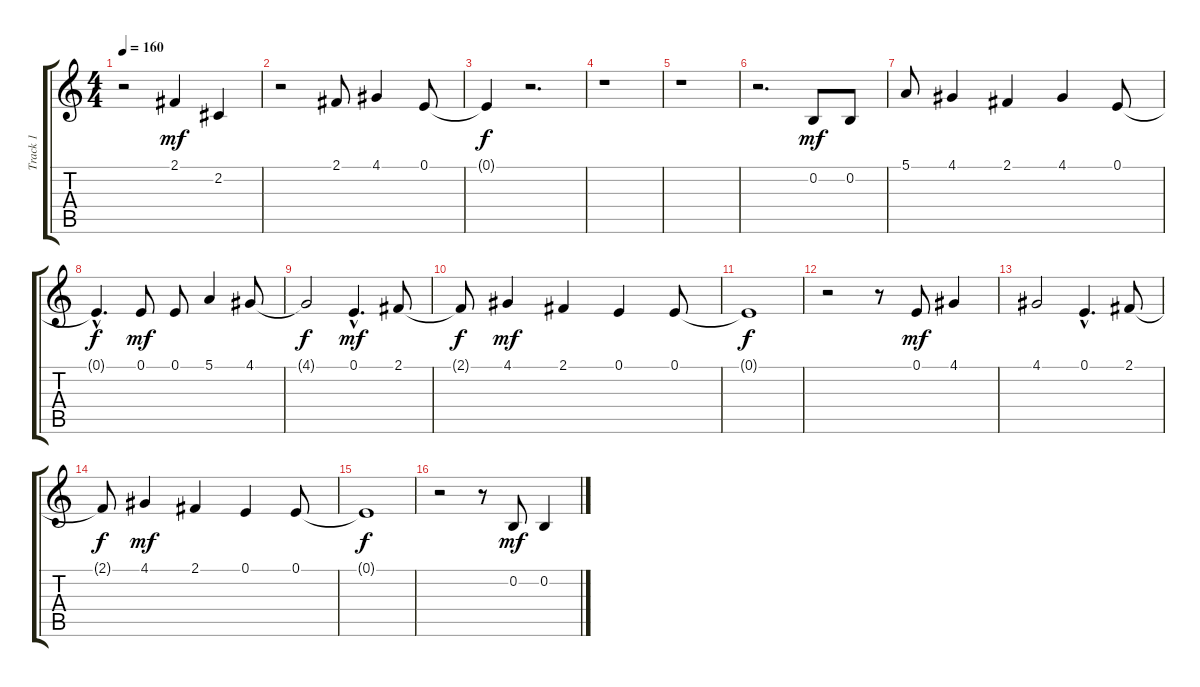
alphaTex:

\track ("Track 1" "Track 1") {instrument lead6voice}
\staff {score tabs}
\tuning (E4 B3 G3 D3 A2 E2) {hide}
\ts (4 4)
\tempo 160
\clef g2
\ks c
r.2{dy mf} 2.1.4 2.2.4 |
r.2 2.1.8 4.1.4 0.1.8 |
0.1{t}.4{dy f} r.2{d} |
r.1 |
r.1 |
r.2{d} 0.2.8{dy mf} 0.2.8 |
5.1.8 4.1.4 2.1.4 4.1.4 0.1.8 |
0.1{hac t}.4{d dy f} 0.1.8{dy mf} 0.1.8 5.1.4 4.1.8 |
4.1{t}.2{dy f} 0.1{hac}.4{d dy mf} 2.1.8 |
2.1{t}.8{dy f} 4.1.4{dy mf} 2.1.4 0.1.4 0.1.8 |
0.1{t}.1{dy f} |
r.2 r.8 0.1.8{dy mf} 4.1.4 |
4.1.2 0.1{hac}.4{d} 2.1.8 |
2.1{t}.8{dy f} 4.1.4{dy mf} 2.1.4 0.1.4 0.1.8 |
0.1{t}.1{dy f} |
r.2 r.8 0.2.8{dy mf} 0.2.4
